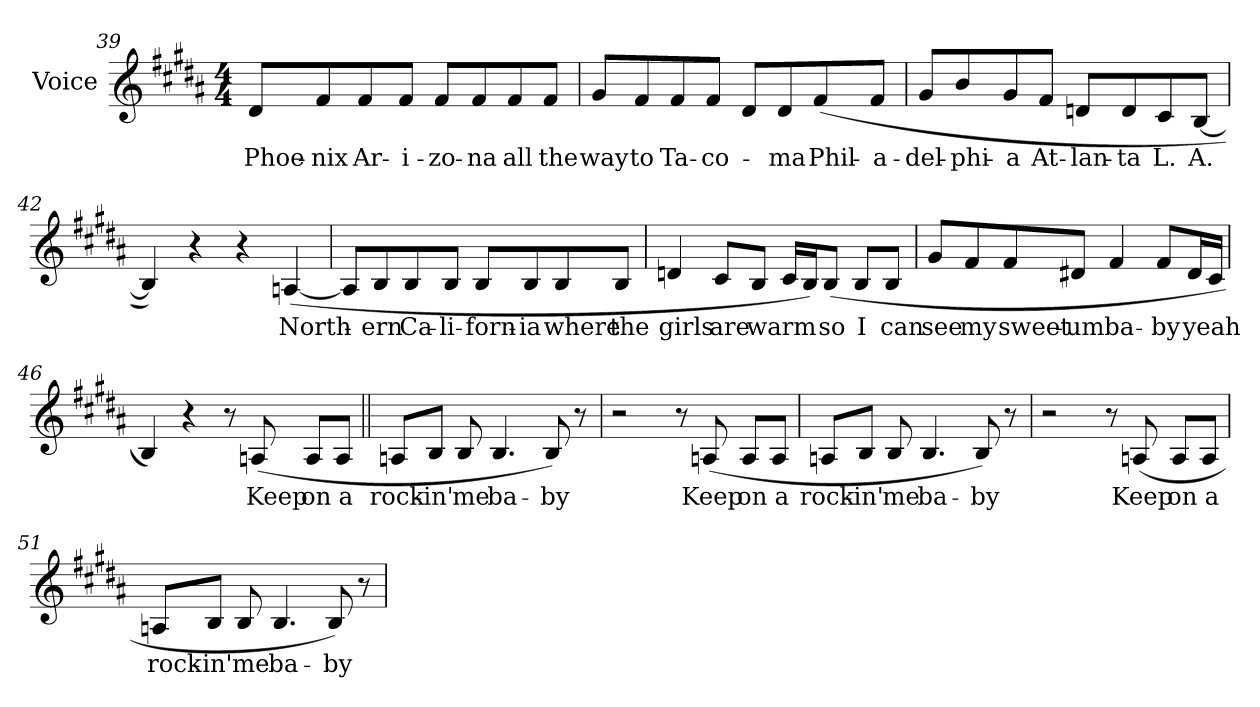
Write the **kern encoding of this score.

**kern	**text
*part1	*part1
*staff1	*staff1
*I"Voice	*
*I'Voice	*
!!LO:PB:g=z
*clefG2	*
*k[f#c#g#d#a#]	*
*B:	*
*M4/4	*
=39	=39
!	!LO:LY:b:color=#000000
8d#i/L	Phoe-
!	!LO:LY:b:color=#000000
8f#i/	-nix
!	!LO:LY:b:color=#000000
8f#i/	Ar-
!	!LO:LY:b:color=#000000
8f#i/J	-i-
!	!LO:LY:b:color=#000000
8f#i/L	-zo-
!	!LO:LY:b:color=#000000
8f#i/	-na
!	!LO:LY:b:color=#000000
8f#i/	all
!	!LO:LY:b:color=#000000
8f#i/J	the
=40	=40
!	!LO:LY:b:color=#000000
8g#i/L	way
!	!LO:LY:b:color=#000000
8f#i/	to
!	!LO:LY:b:color=#000000
8f#i/	Ta-
!	!LO:LY:b:color=#000000
8f#i/J	-co-
8d#i/L	.
!	!LO:LY:b:color=#000000
8d#i/	-ma
!	!LO:LY:b:color=#000000
(8f#i/	Phil-
!	!LO:LY:b:color=#000000
8f#i/J	-a-
=41	=41
!	!LO:LY:b:color=#000000
8g#i/L	-del-
!	!LO:LY:b:color=#000000
8bi/	-phi-
!	!LO:LY:b:color=#000000
8g#i/	-a
!	!LO:LY:b:color=#000000
8f#i/J	At-
!	!LO:LY:b:color=#000000
8dni/L	-lan-
!	!LO:LY:b:color=#000000
8di/	-ta
!	!LO:LY:b:color=#000000
8c#i/	L.
!	!LO:LY:b:color=#000000
[8Bi/J	A.
!!LO:LB:g=z
=42	=42
4Bi/])	.
4r	.
4r	.
!	!LO:LY:b:color=#000000
([4Ani/	North-
=43	=43
8Ai/L]	.
!	!LO:LY:b:color=#000000
8Bi/	-ern
!	!LO:LY:b:color=#000000
8Bi/	Ca-
!	!LO:LY:b:color=#000000
8Bi/J	-li-
!	!LO:LY:b:color=#000000
8Bi/L	-forn-
!	!LO:LY:b:color=#000000
8Bi/	-ia
!	!LO:LY:b:color=#000000
8Bi/	where
!	!LO:LY:b:color=#000000
8Bi/J	the
=44	=44
!	!LO:LY:b:color=#000000
4dni/	girls
!	!LO:LY:b:color=#000000
8c#i/L	are
!	!LO:LY:b:color=#000000
8Bi/J	warm
16c#i/LL	.
16Bi/J)	.
!	!LO:LY:b:color=#000000
(8Bi/J	so
!	!LO:LY:b:color=#000000
8Bi/L	I
!	!LO:LY:b:color=#000000
8Bi/J	can
!!LO:LB:g=z
=45	=45
!	!LO:LY:b:color=#000000
8g#i/L	see
!	!LO:LY:b:color=#000000
8f#i/	my
!	!LO:LY:b:color=#000000
8f#i/	sweet-
!	!LO:LY:b:color=#000000
8d#Xi/J	-um
!	!LO:LY:b:color=#000000
4f#i/	ba-
!	!LO:LY:b:color=#000000
8f#i/L	-by
!	!LO:LY:b:color=#000000
16d#i/L	yeah
16c#i/JJ	.
=46	=46
4Bi/)	.
4r	.
8r	.
!	!LO:LY:b:color=#000000
(8Ani/	Keep
!	!LO:LY:b:color=#000000
8Ai/L	on
!	!LO:LY:b:color=#000000
8Ai/J	a
=47||	=47||
!	!LO:LY:b:color=#000000
8Ani/L	rock-
!	!LO:LY:b:color=#000000
8Bi/J	-in'
!	!LO:LY:b:color=#000000
8Bi/	me
!	!LO:LY:b:color=#000000
4.Bi/	ba-
!	!LO:LY:b:color=#000000
8Bi/)	-by
8r	.
=48	=48
2r	.
8r	.
!	!LO:LY:b:color=#000000
(8Ani/	Keep
!	!LO:LY:b:color=#000000
8Ai/L	on
!	!LO:LY:b:color=#000000
8Ai/J	a
!!LO:LB:g=z
=49	=49
!	!LO:LY:b:color=#000000
8Ani/L	rock-
!	!LO:LY:b:color=#000000
8Bi/J	-in'
!	!LO:LY:b:color=#000000
8Bi/	me
!	!LO:LY:b:color=#000000
4.Bi/	ba-
!	!LO:LY:b:color=#000000
8Bi/)	-by
8r	.
=50	=50
2r	.
8r	.
!	!LO:LY:b:color=#000000
(8Ani/	Keep
!	!LO:LY:b:color=#000000
8Ai/L	on
!	!LO:LY:b:color=#000000
8Ai/J	a
=51	=51
!	!LO:LY:b:color=#000000
8Ani/L	rock-
!	!LO:LY:b:color=#000000
8Bi/J	-in'
!	!LO:LY:b:color=#000000
8Bi/	me
!	!LO:LY:b:color=#000000
4.Bi/	ba-
!	!LO:LY:b:color=#000000
8Bi/)	-by
8r	.
=	=
*-	*-
